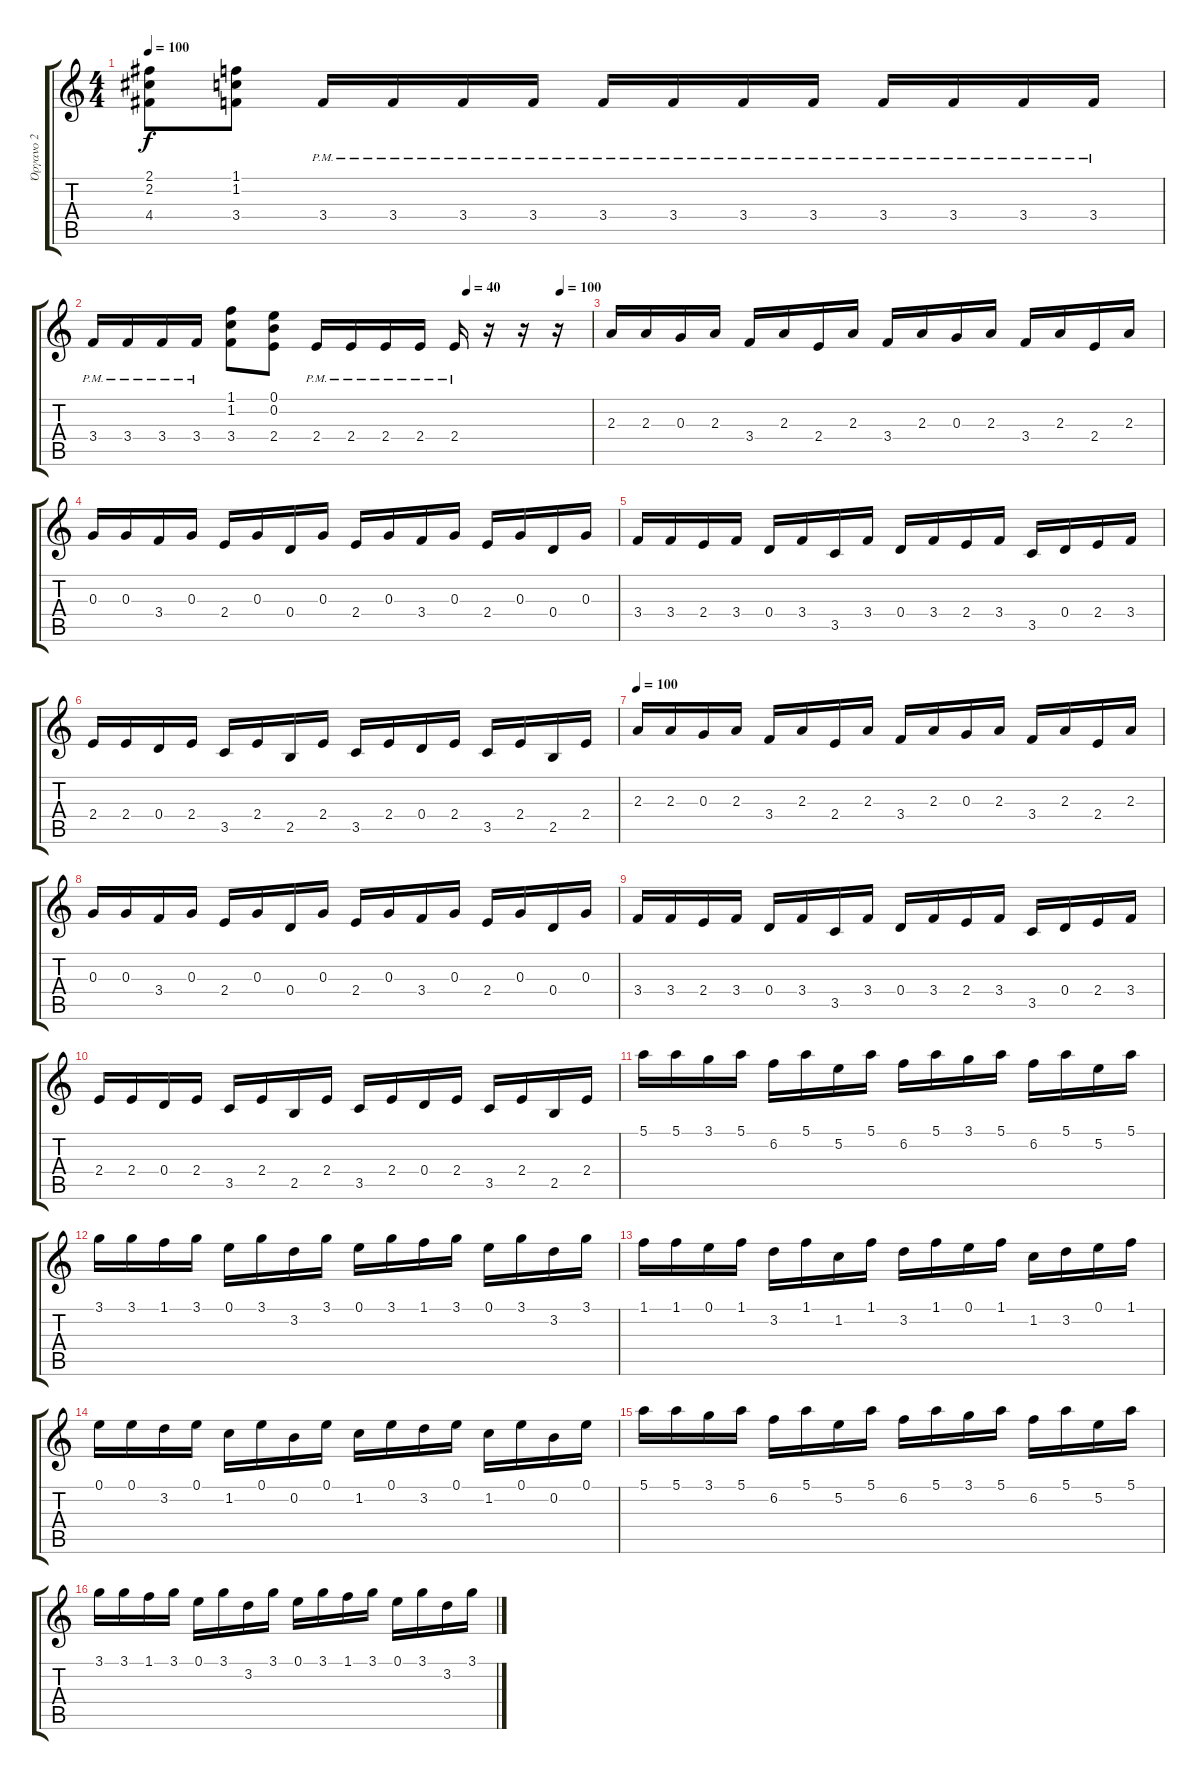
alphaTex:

\track ("Όργανο 2" "Όργανο 2") {instrument distortionguitar}
\staff {score tabs}
\tuning (E4 B3 G3 D3 A2 E2) {hide}
\ts (4 4)
\tempo 100
\clef g2
\ks c
(2.1 2.2 4.4).8{dy f} (1.1 1.2 3.4).8 3.4{pm}.16 3.4{pm}.16 3.4{pm}.16 3.4{pm}.16 3.4{pm}.16 3.4{pm}.16 3.4{pm}.16 3.4{pm}.16 3.4{pm}.16 3.4{pm}.16 3.4{pm}.16 3.4{pm}.16 |
\tempo (100 0.9375)
\tempo (40 0.75)
3.4{pm}.16 3.4{pm}.16 3.4{pm}.16 3.4{pm}.16 (1.1 1.2 3.4).8 (0.1 0.2 2.4).8 2.4{pm}.16 2.4{pm}.16 2.4{pm}.16 2.4{pm}.16 2.4{pm}.16 r.16 r.16 r.16 |
2.3.16{instrument overdrivenguitar} 2.3.16 0.3.16 2.3.16 3.4.16 2.3.16 2.4.16 2.3.16 3.4.16 2.3.16 0.3.16 2.3.16 3.4.16 2.3.16 2.4.16 2.3.16 |
0.3.16 0.3.16 3.4.16 0.3.16 2.4.16 0.3.16 0.4.16 0.3.16 2.4.16 0.3.16 3.4.16 0.3.16 2.4.16 0.3.16 0.4.16 0.3.16 |
3.4.16 3.4.16 2.4.16 3.4.16 0.4.16 3.4.16 3.5.16 3.4.16 0.4.16 3.4.16 2.4.16 3.4.16 3.5.16 0.4.16 2.4.16 3.4.16 |
2.4.16 2.4.16 0.4.16 2.4.16 3.5.16 2.4.16 2.5.16 2.4.16 3.5.16 2.4.16 0.4.16 2.4.16 3.5.16 2.4.16 2.5.16 2.4.16 |
\tempo 100
2.3.16{instrument overdrivenguitar} 2.3.16 0.3.16 2.3.16 3.4.16 2.3.16 2.4.16 2.3.16 3.4.16 2.3.16 0.3.16 2.3.16 3.4.16 2.3.16 2.4.16 2.3.16 |
0.3.16 0.3.16 3.4.16 0.3.16 2.4.16 0.3.16 0.4.16 0.3.16 2.4.16 0.3.16 3.4.16 0.3.16 2.4.16 0.3.16 0.4.16 0.3.16 |
3.4.16 3.4.16 2.4.16 3.4.16 0.4.16 3.4.16 3.5.16 3.4.16 0.4.16 3.4.16 2.4.16 3.4.16 3.5.16 0.4.16 2.4.16 3.4.16 |
2.4.16 2.4.16 0.4.16 2.4.16 3.5.16 2.4.16 2.5.16 2.4.16 3.5.16 2.4.16 0.4.16 2.4.16 3.5.16 2.4.16 2.5.16 2.4.16 |
5.1.16 5.1.16 3.1.16 5.1.16 6.2.16 5.1.16 5.2.16 5.1.16 6.2.16 5.1.16 3.1.16 5.1.16 6.2.16 5.1.16 5.2.16 5.1.16 |
3.1.16 3.1.16 1.1.16 3.1.16 0.1.16 3.1.16 3.2.16 3.1.16 0.1.16 3.1.16 1.1.16 3.1.16 0.1.16 3.1.16 3.2.16 3.1.16 |
1.1.16 1.1.16 0.1.16 1.1.16 3.2.16 1.1.16 1.2.16 1.1.16 3.2.16 1.1.16 0.1.16 1.1.16 1.2.16 3.2.16 0.1.16 1.1.16 |
0.1.16 0.1.16 3.2.16 0.1.16 1.2.16 0.1.16 0.2.16 0.1.16 1.2.16 0.1.16 3.2.16 0.1.16 1.2.16 0.1.16 0.2.16 0.1.16 |
5.1.16 5.1.16 3.1.16 5.1.16 6.2.16 5.1.16 5.2.16 5.1.16 6.2.16 5.1.16 3.1.16 5.1.16 6.2.16 5.1.16 5.2.16 5.1.16 |
3.1.16 3.1.16 1.1.16 3.1.16 0.1.16 3.1.16 3.2.16 3.1.16 0.1.16 3.1.16 1.1.16 3.1.16 0.1.16 3.1.16 3.2.16 3.1.16
